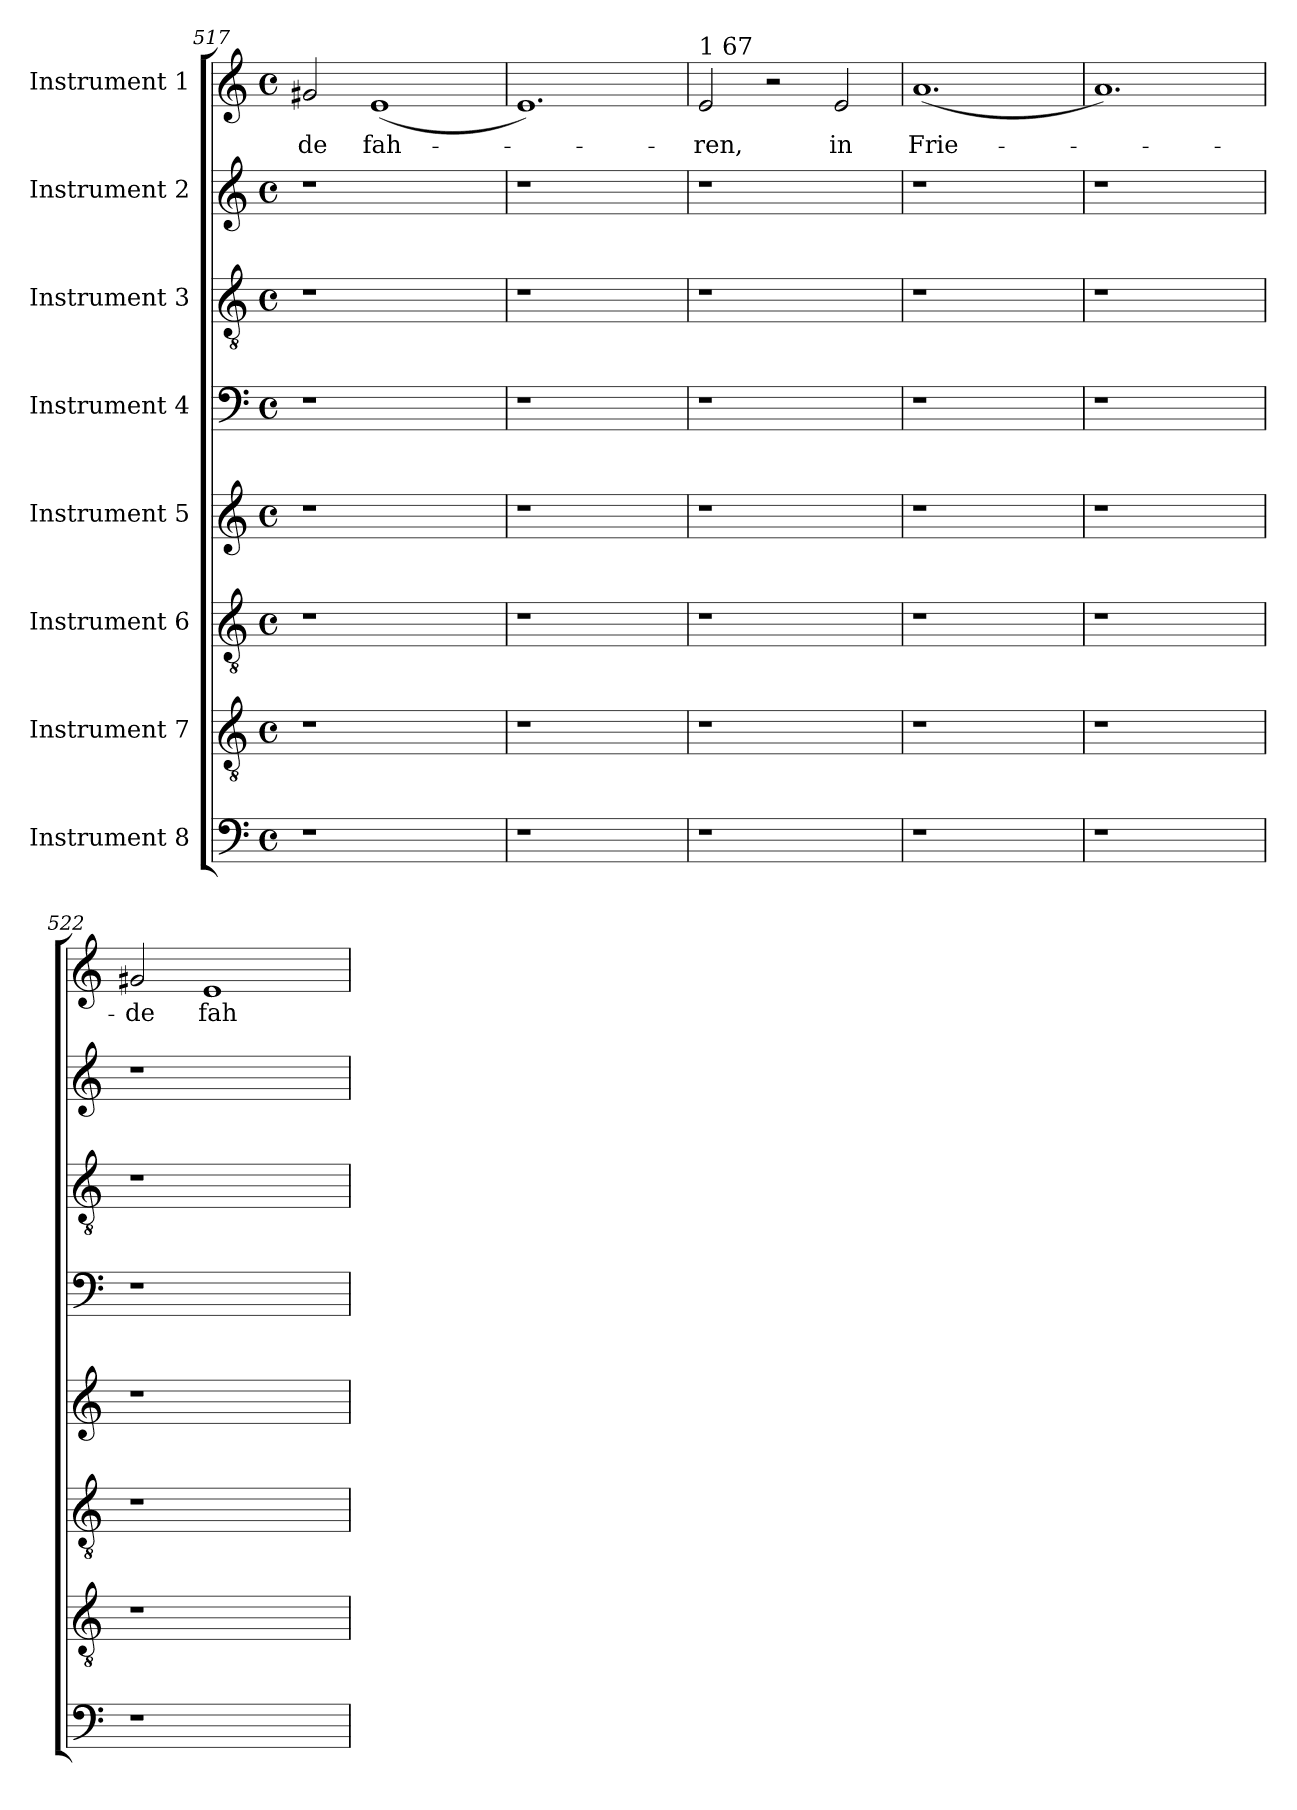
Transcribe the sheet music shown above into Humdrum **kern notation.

**kern	**kern	**kern	**kern	**kern	**kern	**kern	**kern	**text
*part8	*part7	*part6	*part5	*part4	*part3	*part2	*part1	*part1
*staff8	*staff7	*staff6	*staff5	*staff4	*staff3	*staff2	*staff1	*staff1
*I"Instrument 8	*I"Instrument 7	*I"Instrument 6	*I"Instrument 5	*I"Instrument 4	*I"Instrument 3	*I"Instrument 2	*I"Instrument 1	*
*clefF4	*clefGv2	*clefGv2	*clefG2	*clefF4	*clefGv2	*clefG2	*clefG2	*
*M4/4	*M4/4	*M4/4	*M4/4	*M4/4	*M4/4	*M4/4	*M4/4	*
*met(c)	*met(c)	*met(c)	*met(c)	*met(c)	*met(c)	*met(c)	*met(c)	*
=517	=517	=517	=517	=517	=517	=517	=517	=517
!	!	!	!	!	!	!	!	!LO:LY:b:cj
1r	1r	1r	1r	1r	1r	1r	2g#X/	-de
!	!	!	!	!	!	!	!	!LO:LY:b:cj
.	.	.	.	.	.	.	(<1e	fah-
2ryy	2ryy	2ryy	2ryy	2ryy	2ryy	2ryy	.	.
=518	=518	=518	=518	=518	=518	=518	=518	=518
1r	1r	1r	1r	1r	1r	1r	1.e)	.
2ryy	2ryy	2ryy	2ryy	2ryy	2ryy	2ryy	.	.
!!LO:LB:g=z
=519	=519	=519	=519	=519	=519	=519	=519	=519
!	!	!	!	!	!	!	!LO:TX:a:t=1 67	!
!	!	!	!	!	!	!	!	!LO:LY:b:cj
1r	1r	1r	1r	1r	1r	1r	2e/	-ren,
.	.	.	.	.	.	.	2r	.
!	!	!	!	!	!	!	!	!LO:LY:b:cj
2ryy	2ryy	2ryy	2ryy	2ryy	2ryy	2ryy	2e/	in
=520	=520	=520	=520	=520	=520	=520	=520	=520
!	!	!	!	!	!	!	!	!LO:LY:b:cj
1r	1r	1r	1r	1r	1r	1r	(<1.a	Frie-
2ryy	2ryy	2ryy	2ryy	2ryy	2ryy	2ryy	.	.
=521	=521	=521	=521	=521	=521	=521	=521	=521
1r	1r	1r	1r	1r	1r	1r	1.a)	.
2ryy	2ryy	2ryy	2ryy	2ryy	2ryy	2ryy	.	.
=522	=522	=522	=522	=522	=522	=522	=522	=522
!	!	!	!	!	!	!	!	!LO:LY:b:cj
1r	1r	1r	1r	1r	1r	1r	2g#X/	-de
!	!	!	!	!	!	!	!	!LO:LY:b:cj
.	.	.	.	.	.	.	1e	fah-
2ryy	2ryy	2ryy	2ryy	2ryy	2ryy	2ryy	.	.
=	=	=	=	=	=	=	=	=
*-	*-	*-	*-	*-	*-	*-	*-	*-
